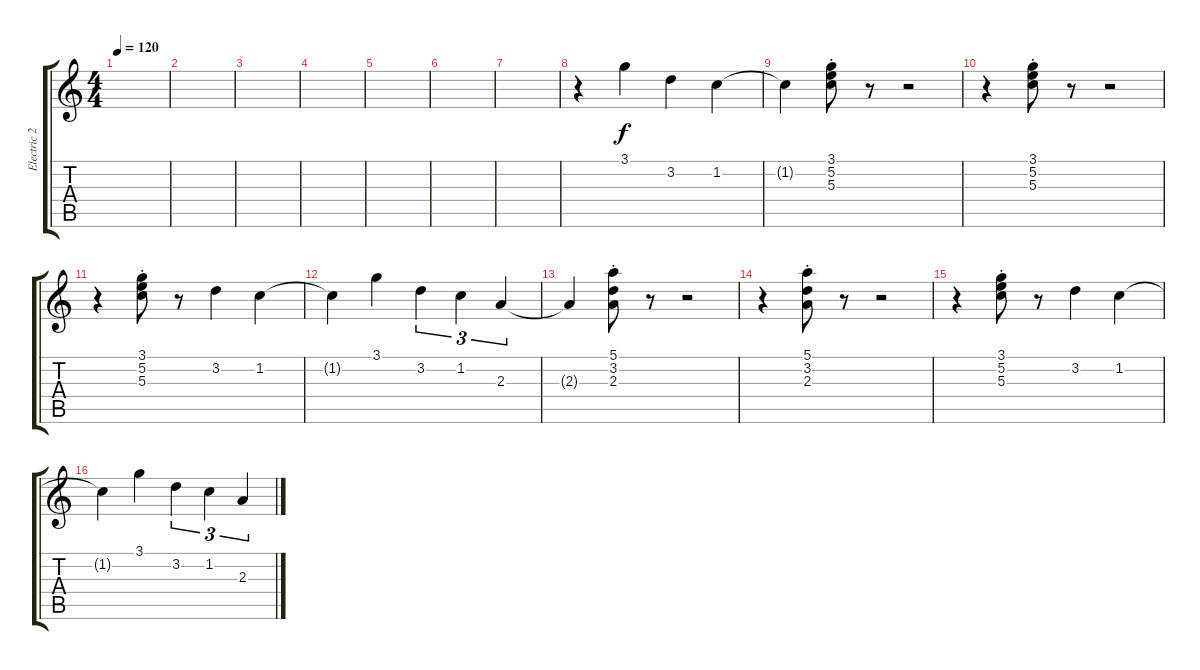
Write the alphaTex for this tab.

\track ("Electric 2" "Electric 2") {instrument distortionguitar}
\staff {score tabs}
\tuning (E4 B3 G3 D3 A2 E2) {hide}
\ts (4 4)
\tempo 120
\clef g2
\ks c
|
|
|
|
|
|
|
r.4 3.1.4 3.2.4 1.2.4 |
1.2{t}.4 (3.1{st} 5.2{st} 5.3{st}).8 r.8 r.2 |
r.4 (3.1{st} 5.2{st} 5.3{st}).8 r.8 r.2 |
r.4 (3.1{st} 5.2{st} 5.3{st}).8 r.8 3.2.4 1.2.4 |
1.2{t}.4 3.1.4 3.2.4{tu (3 2)} 1.2.4{tu (3 2)} 2.3.4{tu (3 2)} |
2.3{t}.4 (5.1{st} 3.2{st} 2.3{st}).8 r.8 r.2 |
r.4 (5.1{st} 3.2{st} 2.3{st}).8 r.8 r.2 |
r.4 (3.1{st} 5.2{st} 5.3{st}).8 r.8 3.2.4 1.2.4 |
1.2{t}.4 3.1.4 3.2.4{tu (3 2)} 1.2.4{tu (3 2)} 2.3.4{tu (3 2)}
